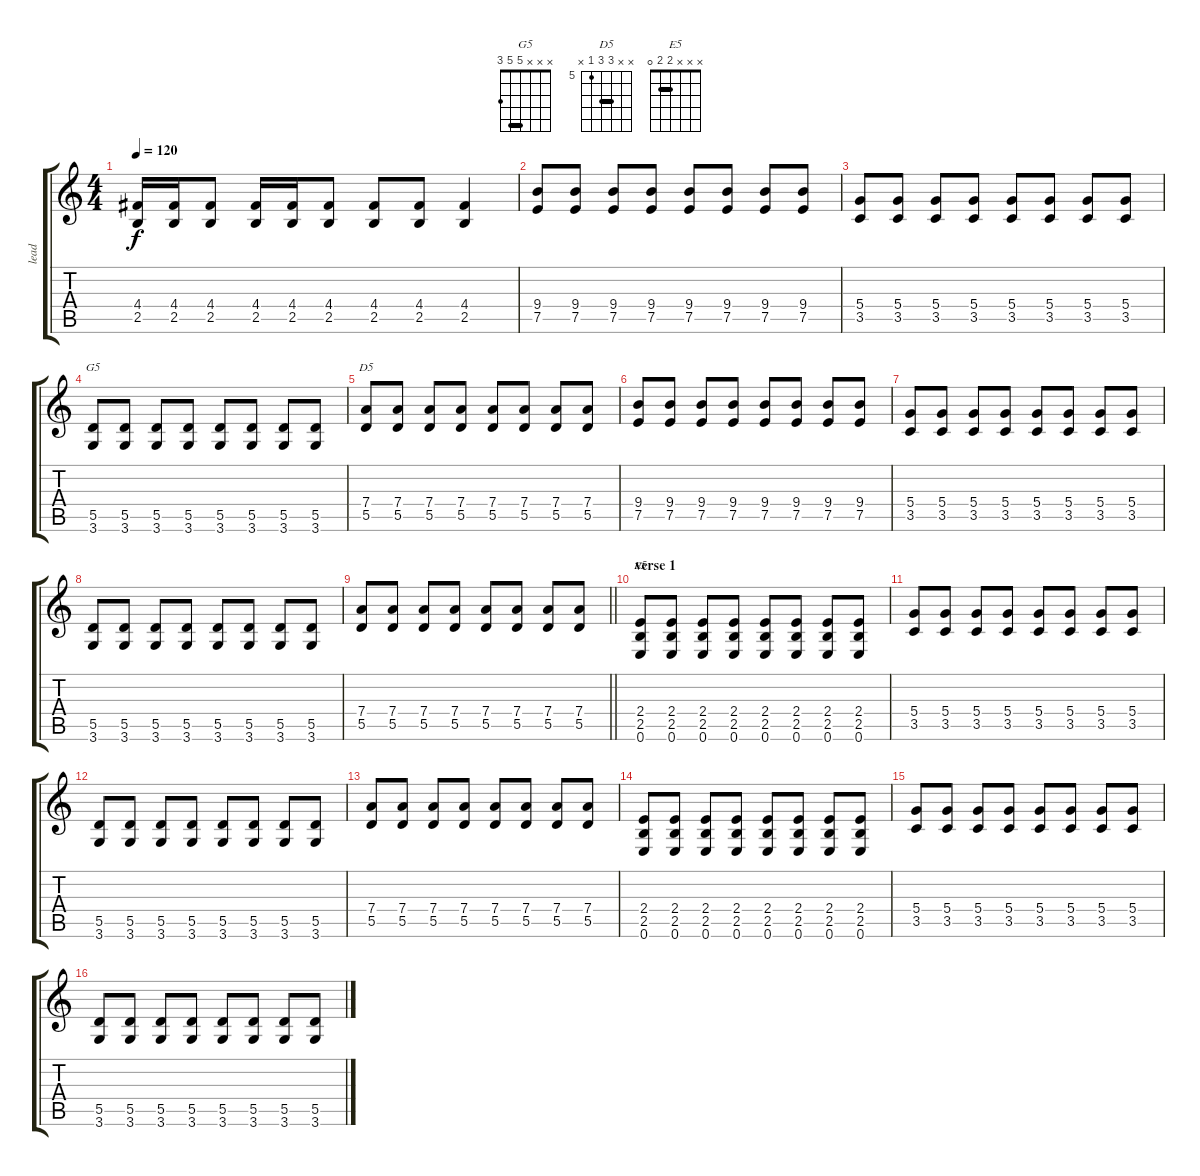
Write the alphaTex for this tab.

\track ("lead" "lead") {instrument distortionguitar}
\staff {score tabs}
\tuning (E4 B3 G3 D3 A2 E2) {hide}
\chord ("G5" x x x 5 5 3) {barre 5}
\chord ("D5" x x 7 7 5 x) {firstfret 5 barre 7}
\chord ("E5" x x x 2 2 0) {barre 2}
\ts (4 4)
\tempo 120
\clef g2
\ks c
(4.4 2.5).16{dy f} (4.4 2.5).16 (4.4 2.5).8 (4.4 2.5).16 (4.4 2.5).16 (4.4 2.5).8 (4.4 2.5).8 (4.4 2.5).8 (4.4 2.5).4 |
(9.4 7.5).8 (9.4 7.5).8 (9.4 7.5).8 (9.4 7.5).8 (9.4 7.5).8 (9.4 7.5).8 (9.4 7.5).8 (9.4 7.5).8 |
(5.4 3.5).8 (5.4 3.5).8 (5.4 3.5).8 (5.4 3.5).8 (5.4 3.5).8 (5.4 3.5).8 (5.4 3.5).8 (5.4 3.5).8 |
(5.5 3.6).8{ch "G5"} (5.5 3.6).8 (5.5 3.6).8 (5.5 3.6).8 (5.5 3.6).8 (5.5 3.6).8 (5.5 3.6).8 (5.5 3.6).8 |
(7.4 5.5).8{ch "D5"} (7.4 5.5).8 (7.4 5.5).8 (7.4 5.5).8 (7.4 5.5).8 (7.4 5.5).8 (7.4 5.5).8 (7.4 5.5).8 |
(9.4 7.5).8 (9.4 7.5).8 (9.4 7.5).8 (9.4 7.5).8 (9.4 7.5).8 (9.4 7.5).8 (9.4 7.5).8 (9.4 7.5).8 |
(5.4 3.5).8 (5.4 3.5).8 (5.4 3.5).8 (5.4 3.5).8 (5.4 3.5).8 (5.4 3.5).8 (5.4 3.5).8 (5.4 3.5).8 |
(5.5 3.6).8 (5.5 3.6).8 (5.5 3.6).8 (5.5 3.6).8 (5.5 3.6).8 (5.5 3.6).8 (5.5 3.6).8 (5.5 3.6).8 |
\barLineRight lightlight
(7.4 5.5).8 (7.4 5.5).8 (7.4 5.5).8 (7.4 5.5).8 (7.4 5.5).8 (7.4 5.5).8 (7.4 5.5).8 (7.4 5.5).8 |
\section ("" "verse 1")
(2.4 2.5 0.6).8{ch "E5"} (2.4 2.5 0.6).8 (2.4 2.5 0.6).8 (2.4 2.5 0.6).8 (2.4 2.5 0.6).8 (2.4 2.5 0.6).8 (2.4 2.5 0.6).8 (2.4 2.5 0.6).8 |
(5.4 3.5).8 (5.4 3.5).8 (5.4 3.5).8 (5.4 3.5).8 (5.4 3.5).8 (5.4 3.5).8 (5.4 3.5).8 (5.4 3.5).8 |
(5.5 3.6).8 (5.5 3.6).8 (5.5 3.6).8 (5.5 3.6).8 (5.5 3.6).8 (5.5 3.6).8 (5.5 3.6).8 (5.5 3.6).8 |
(7.4 5.5).8 (7.4 5.5).8 (7.4 5.5).8 (7.4 5.5).8 (7.4 5.5).8 (7.4 5.5).8 (7.4 5.5).8 (7.4 5.5).8 |
(2.4 2.5 0.6).8 (2.4 2.5 0.6).8 (2.4 2.5 0.6).8 (2.4 2.5 0.6).8 (2.4 2.5 0.6).8 (2.4 2.5 0.6).8 (2.4 2.5 0.6).8 (2.4 2.5 0.6).8 |
(5.4 3.5).8 (5.4 3.5).8 (5.4 3.5).8 (5.4 3.5).8 (5.4 3.5).8 (5.4 3.5).8 (5.4 3.5).8 (5.4 3.5).8 |
(5.5 3.6).8 (5.5 3.6).8 (5.5 3.6).8 (5.5 3.6).8 (5.5 3.6).8 (5.5 3.6).8 (5.5 3.6).8 (5.5 3.6).8
